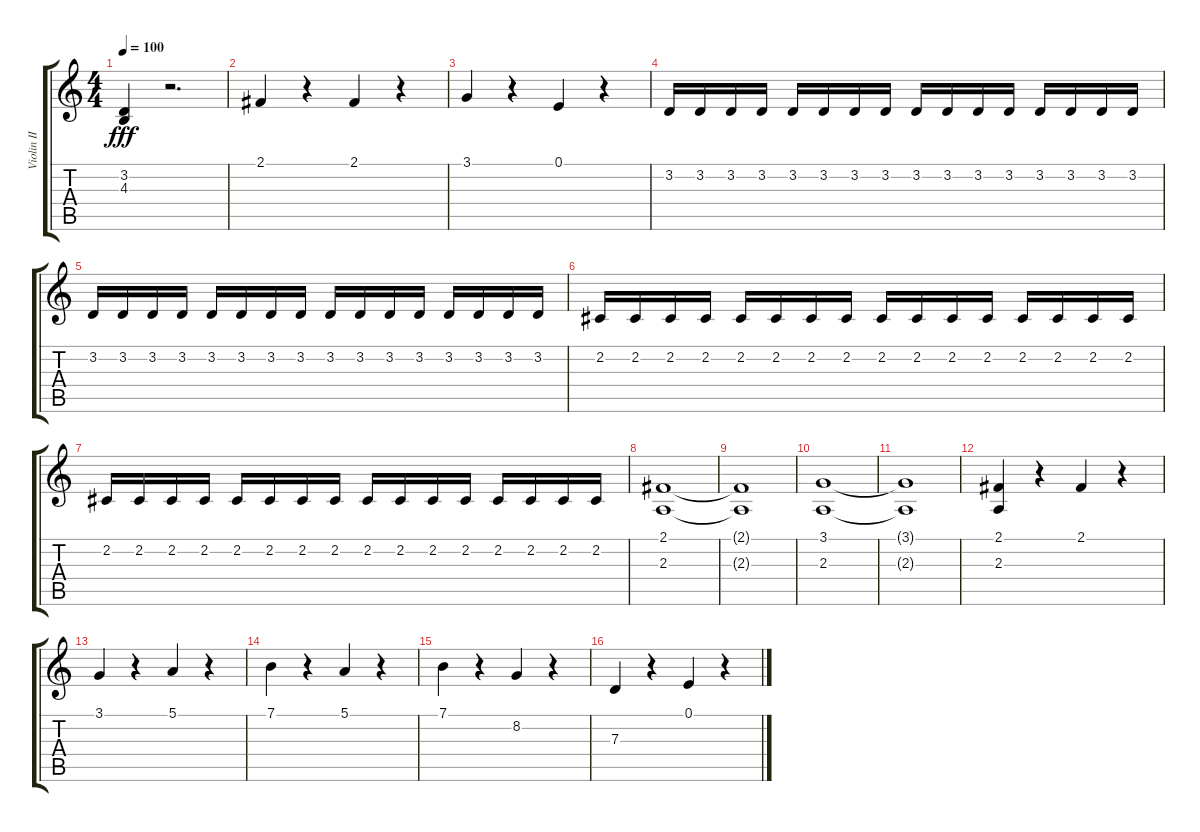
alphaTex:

\track ("Violin II" "Violin II") {instrument stringensemble1}
\staff {score tabs}
\tuning (E4 B3 G3 D3 A2 E2) {hide}
\ts (4 4)
\tempo 100
\clef g2
\ks c
(3.2 4.3).4{dy fff} r.2{d} |
2.1.4 r.4 2.1.4 r.4 |
3.1.4 r.4 0.1.4 r.4 |
3.2.16 3.2.16 3.2.16 3.2.16 3.2.16 3.2.16 3.2.16 3.2.16 3.2.16 3.2.16 3.2.16 3.2.16 3.2.16 3.2.16 3.2.16 3.2.16 |
3.2.16 3.2.16 3.2.16 3.2.16 3.2.16 3.2.16 3.2.16 3.2.16 3.2.16 3.2.16 3.2.16 3.2.16 3.2.16 3.2.16 3.2.16 3.2.16 |
2.2.16 2.2.16 2.2.16 2.2.16 2.2.16 2.2.16 2.2.16 2.2.16 2.2.16 2.2.16 2.2.16 2.2.16 2.2.16 2.2.16 2.2.16 2.2.16 |
2.2.16 2.2.16 2.2.16 2.2.16 2.2.16 2.2.16 2.2.16 2.2.16 2.2.16 2.2.16 2.2.16 2.2.16 2.2.16 2.2.16 2.2.16 2.2.16 |
(2.1 2.3).1 |
(2.1{t} 2.3{t}).1 |
(3.1 2.3).1 |
(3.1{t} 2.3{t}).1 |
(2.1 2.3).4 r.4 2.1.4 r.4 |
3.1.4 r.4 5.1.4 r.4 |
7.1.4 r.4 5.1.4 r.4 |
7.1.4 r.4 8.2.4 r.4 |
7.3.4 r.4 0.1.4 r.4
